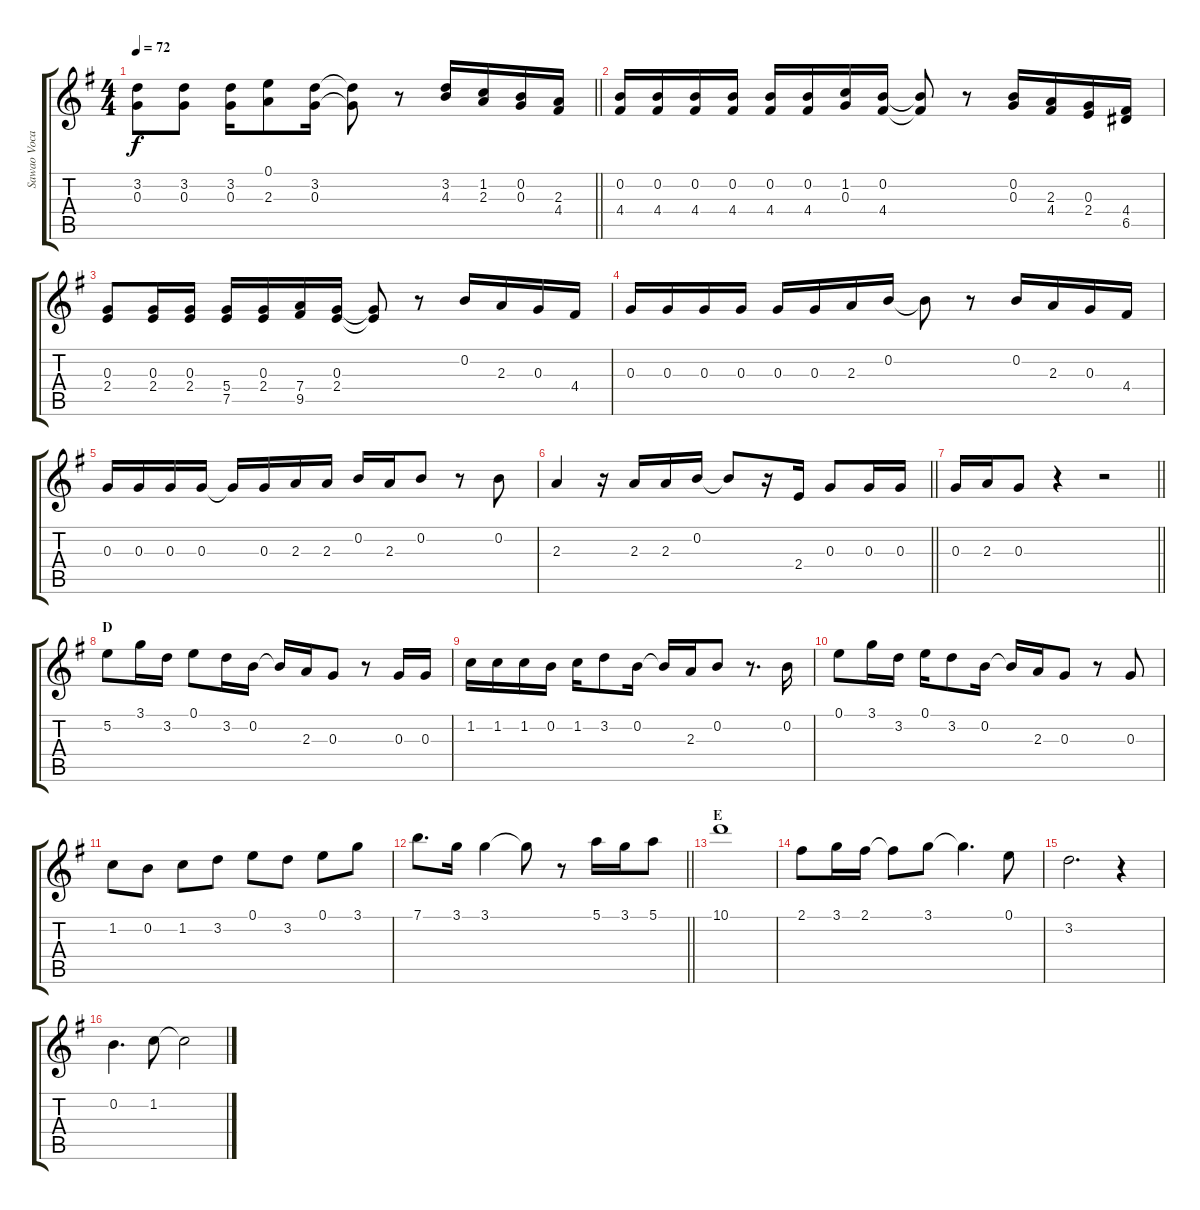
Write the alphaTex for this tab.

\track ("Sawao Vocal" "Sawao Voca") {instrument contrabass}
\staff {score tabs}
\tuning (E4 B3 G3 D3 A2 E2) {hide}
\ts (4 4)
\section ("" "")
\tempo 72
\clef g2
\barLineRight lightlight
\ks g
(3.2 0.3).8{dy f} (3.2 0.3).8 (3.2 0.3).16 (0.1 2.3).8 (3.2 0.3).16 (3.2{t} 0.3{t}).8 r.8 (3.2 4.3).16 (1.2 2.3).16 (0.2 0.3).16 (2.3 4.4).16 |
\section ("" "")
(0.2 4.4).16 (0.2 4.4).16 (0.2 4.4).16 (0.2 4.4).16 (0.2 4.4).16 (0.2 4.4).16 (1.2 0.3).16 (0.2 4.4).16 (0.2{t} 4.4{t}).8 r.8 (0.2 0.3).16 (2.3 4.4).16 (0.3 2.4).16 (4.4 6.5).16 |
(0.3 2.4).8 (0.3 2.4).16 (0.3 2.4).16 (5.4 7.5).16 (0.3 2.4).16 (7.4 9.5).16 (0.3 2.4).16 (0.3{t} 2.4{t}).8 r.8 0.2.16 2.3.16 0.3.16 4.4.16 |
0.3.16 0.3.16 0.3.16 0.3.16 0.3.16 0.3.16 2.3.16 0.2.16 0.2{t}.8 r.8 0.2.16 2.3.16 0.3.16 4.4.16 |
0.3.16 0.3.16 0.3.16 0.3.16 0.3{t}.16 0.3.16 2.3.16 2.3.16 0.2.16 2.3.16 0.2.8 r.8 0.2.8 |
\barLineRight lightlight
2.3.4 r.16 2.3.16 2.3.16 0.2.16 0.2{t}.8 r.16 2.4.16 0.3.8 0.3.16 0.3.16 |
\section ("" "")
\barLineRight lightlight
0.3.16 2.3.16 0.3.8 r.4 r.2 |
\section ("" "D")
5.2.8 3.1.16 3.2.16 0.1.8 3.2.16 0.2.16 0.2{t}.16 2.3.16 0.3.8 r.8 0.3.16 0.3.16 |
1.2.16 1.2.16 1.2.16 0.2.16 1.2.16 3.2.8 0.2.16 0.2{t}.16 2.3.16 0.2.8 r.8{d} 0.2.16 |
0.1.8 3.1.16 3.2.16 0.1.16 3.2.8 0.2.16 0.2{t}.16 2.3.16 0.3.8 r.8 0.3.8 |
1.2.8 0.2.8 1.2.8 3.2.8 0.1.8 3.2.8 0.1.8 3.1.8 |
\barLineRight lightlight
7.1.8{d} 3.1.16 3.1.4 3.1{t}.8 r.8 5.1.16 3.1.16 5.1.8 |
\section ("" "E")
10.1.1 |
2.1.8 3.1.16 2.1.16 2.1{t}.8 3.1.8 3.1{t}.4{d} 0.1.8 |
3.2.2{d} r.4 |
0.2.4{d} 1.2.8 1.2{t}.2
